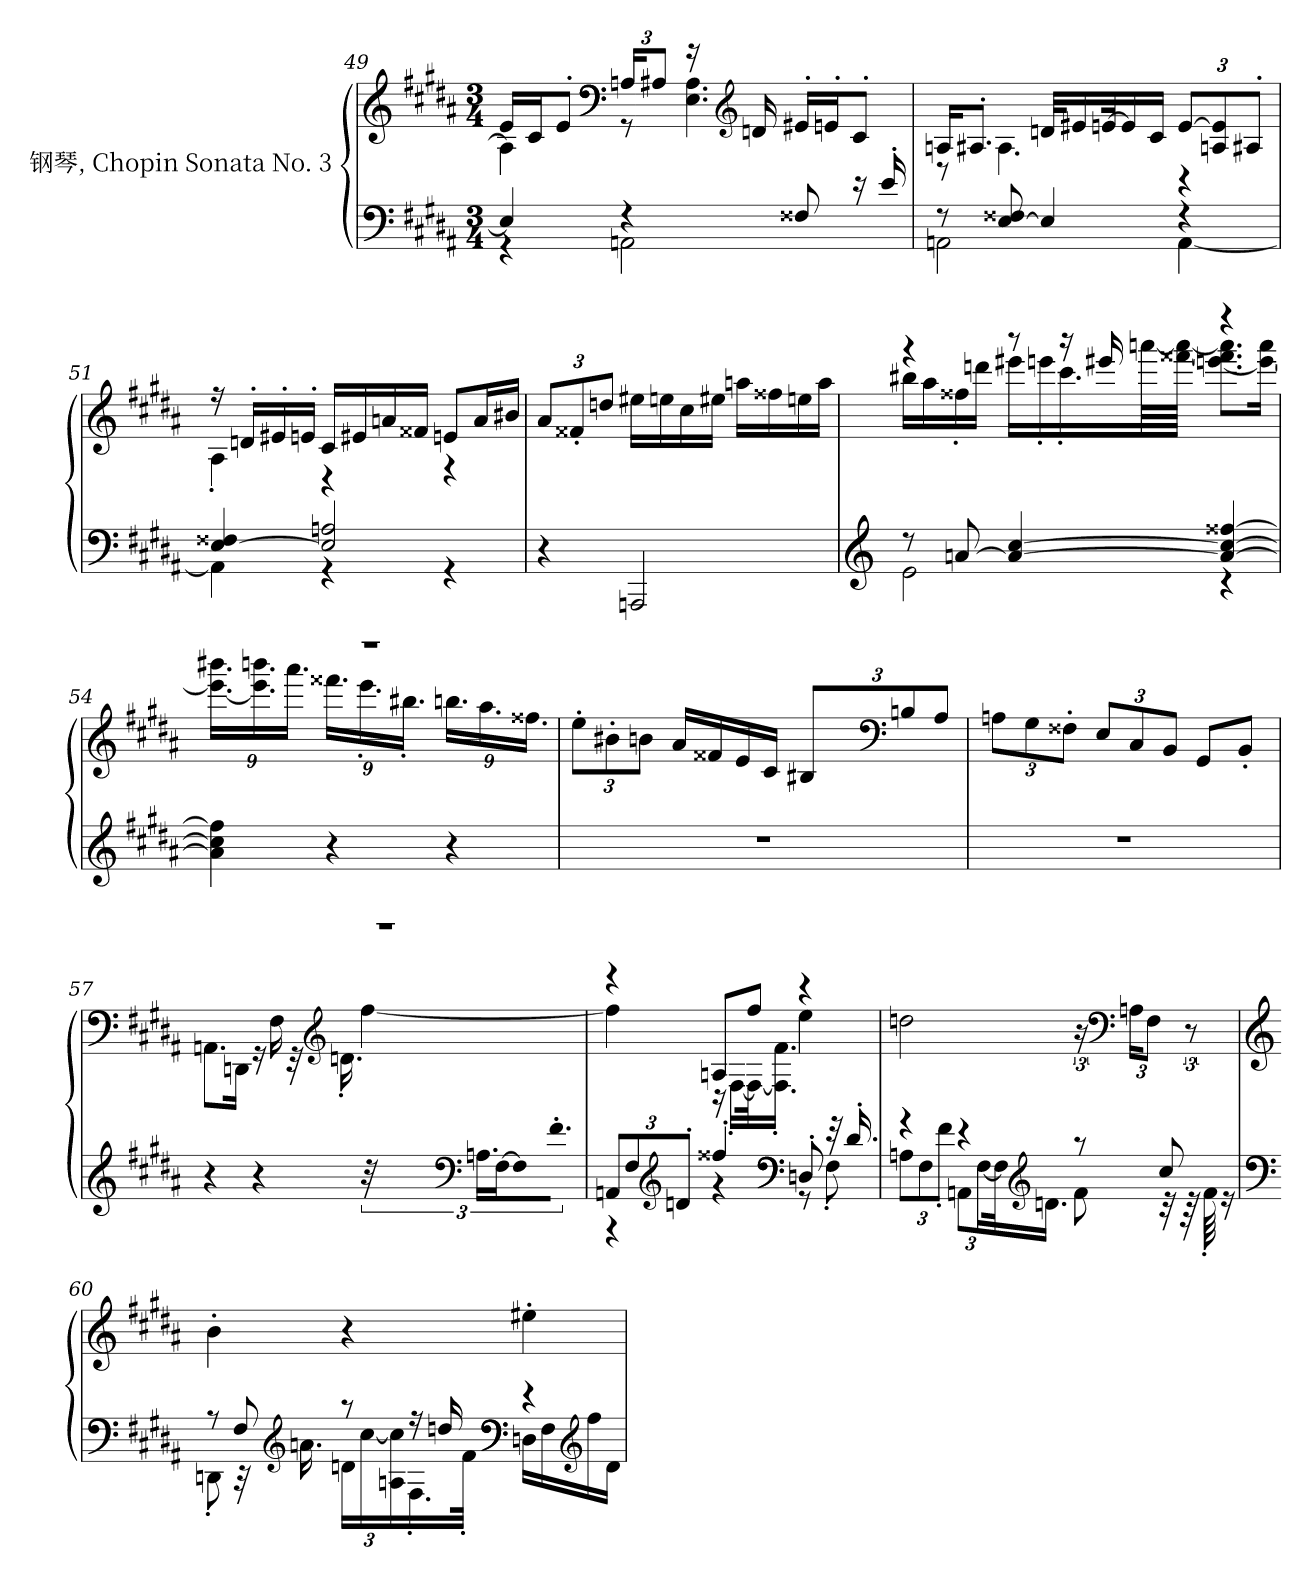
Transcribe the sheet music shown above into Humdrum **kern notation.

**kern	**kern
*part1	*part1
*staff2	*staff1
*I"钢琴, Chopin Sonata No. 3	*
*clefF4	*clefG2
*k[f#c#g#d#a#]	*k[f#c#g#d#a#]
*M3/4	*M3/4
=49	=49
*^	*^
4E/]	4r	16e/LL	4A#\]
.	.	16c#/J	.
.	.	8e'/J	.
*	*	*clefF4	*
*	*	*Xbrackettup	*
4r	2AAn\	24An/KL	8r
.	.	12A#X/J	.
.	.	16r	4.E\ 4.A#\
*	*	*clefG2	*
.	.	16dn/	.
8F##X/	.	16e#X'/LL	.
.	.	16en'/J	.
16r	.	8c#'/J	.
16e'/	.	.	.
!!LO:PB:g=z	!!
=50	=50	=50	=50
8r	2AAn\	16An/KL	8r
.	.	8.A#X'/J	.
[8E/ 8F##X/	.	.	4.A#\
4E/]	.	32dn/KLL	.
.	.	16e#X/	.
.	.	[32en/K	.
.	.	16e/]	.
.	.	16c#/JJ	.
4r	[4AA\	[12e/L	4r
.	.	12An/ 12e/]	.
.	.	12A#X'/J	.
=51	=51	=51	=51
[4E/ 4F##X/	4AA\]	16r	4A#'\
.	.	16dn'/LL	.
.	.	16e#X'/	.
.	.	16en'/JJ	.
2E/] 2An/	4r	16c#/LL	4r
.	.	16e#X/	.
.	.	16an/	.
.	.	16f##X/JJ	.
.	4r	8en/L	4r
.	.	16a/L	.
.	.	16b#X/JJ	.
*v	*v	*	*
*	*v	*v
!!LO:LB:g=z
=52	=52
4r	12a#/L
.	12f##X'/
.	12ddn/J
2AAAn/	16ee#X\LL
.	16een\
.	16cc#\
.	16ee#X\JJ
.	16aan\LL
.	16ff##X\
.	16een\
.	16aa\JJ
=53	=53
*clefG2	*
*^	*^
8r	2e\	4r	16bb#X\LL
.	.	.	16aa#\
[8an/	.	.	16ff##X'\
.	.	.	16dddn\JJ
4a/_ [4cc#/	.	8r	16eee#X\LL
.	.	.	16eeen'\
.	.	16r	16.ccc#'\
.	.	16eee#X/	.
.	.	.	[64aaan\LL
.	.	.	[64fff##X\ 64aaa\_JJJJ
4a/_ 4cc#/_ [4ff##X/	4r	4r	[8.eeen\ 8.fff##\] 8.aaa\]L
.	.	.	16eee\_ 16aaa\Jk
*v	*v	*	*
!!LO:LB:g=z	!!
=54	=54	=54
4a\] 4cc#\] 4ff##\]	2.r	18.eee\_ 18.bbb#X\LL
.	.	18.eee\] 18.bbbn\
.	.	18.aaa#\JJ
4r	.	18.fff##X\LL
.	.	18.eee'\
.	.	18.bb#X'\JJ
4r	.	18.bbn\LL
.	.	18.aa#\
.	.	18.ff##X\JJ
*	*v	*v
=55	=55
2.r	12ee'\L
.	12b#X'\
.	12bn\J
.	16a#/LL
.	16f##X/
.	16e/
.	16c#/JJ
.	12B#X/L
*	*clefF4
.	12Bn/
.	12A#/J
!!LO:LB:g=z
=56	=56
2.r	12An\L
.	12G#\
.	12F##X'\J
.	12E/L
.	12C#/
.	12BB/J
.	8GG#/L
.	8BB'/J
=57	=57
*	*^
4r	2.r	8.AAn\L
.	.	16DDn\Jk
4r	.	16r
.	.	16F#\
.	.	32r
*	*clefG2	*
.	.	16.dn'\
48r	.	[4ff#\
*clefF4	*	*
24.An\LL	.	.
[24F#\	.	.
32F#\K]	.	.
16.f#'\JJ	.	.
!!LO:LB:g=z	!!
=58	=58	=58
*Xbrackettup	*	*
*^	*	*
12AAn/L	4r	4r	4ff#\]
12F#/	.	.	.
*clefG2	*	*	*
12dn'/J	.	.	.
4ff##X'/	4r	8An/L	16r
.	.	.	[16F#'\LL
.	.	8ff#/J	32F#\K_
.	.	.	16.F#\]' 16.f#\'JJ
*clefF4	*	*	*
8Dn'/	8r	4r	4ee\
32r	8F#'\	.	.
16.d'/	.	.	.
*	*	*v	*v
=59	=59	=59
4r	12An\L	2ddn\
.	12F#\	.
.	12f#'\J	.
4r	12AAn\L	.
.	[24F#\L	.
.	32F#\K]	.
*clefG2	*	*
.	16.dn\JJ	.
*	*	*brackettup
8r	8f#\	24r
*	*	*clefF4
.	.	24An\KL
.	.	12F#\J
8cc#/	32r	.
.	64r	.
.	.	12r
.	64f#'\	.
.	16r	.
!!LO:LB:g=z
=60	=60	=60
*clefF4	*	*clefG2
8r	8DDn'\	4b'\
8F#/	32r	.
*clefG2	*	*
.	16.an\	.
8r	24dn\LL	4r
.	[24cc#\	.
.	24An\ 24cc#\]	.
16r	16.F#'\	.
16ddn/	.	.
.	32f#'\JJk	.
*clefF4	*	*
4r	16Dn\LL	4ee#X'\
.	16F#\	.
*clefG2	*	*
.	16ff#\	.
.	16d\JJ	.
*v	*v	*
=	=
*-	*-
